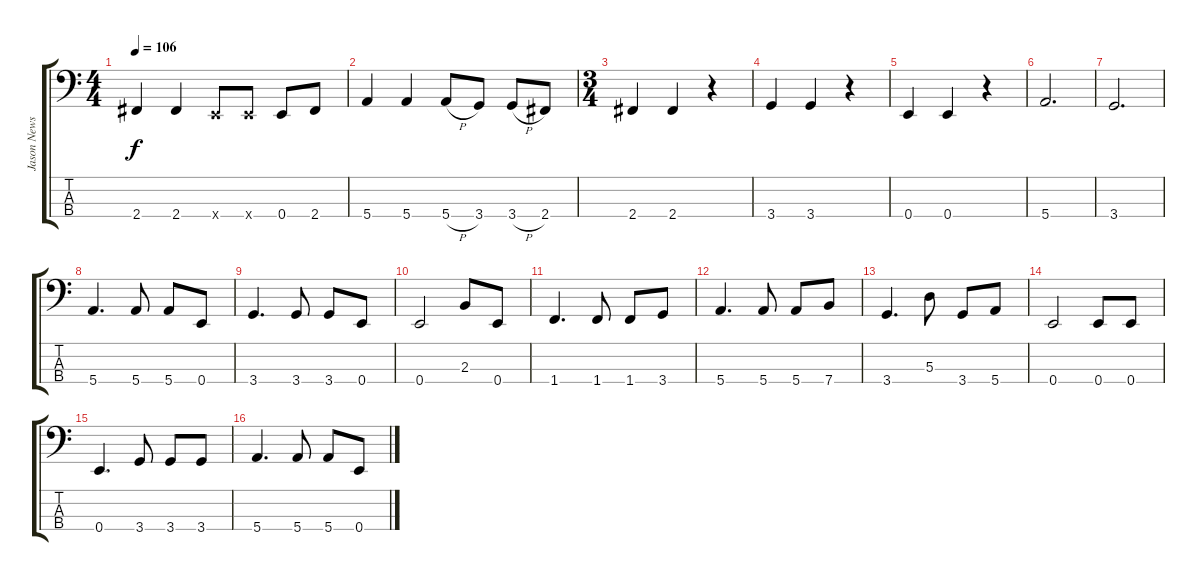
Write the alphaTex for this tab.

\track ("Jason Newsted [Bass]" "Jason News") {instrument electricbassfinger}
\staff {score tabs}
\tuning (G2 D2 A1 E1) {hide}
\ts (4 4)
\tempo 106
\clef f4
\ks c
2.4.4{dy f} 2.4.4 0.4{x}.8 0.4{x}.8 0.4.8 2.4.8 |
5.4.4 5.4.4 5.4{h}.8 3.4.8 3.4{h}.8 2.4.8 |
\ts (3 4)
2.4.4 2.4.4 r.4 |
3.4.4 3.4.4 r.4 |
0.4.4 0.4.4 r.4 |
5.4.2{d} |
3.4.2{d} |
5.4.4{d} 5.4.8 5.4.8 0.4.8 |
3.4.4{d} 3.4.8 3.4.8 0.4.8 |
0.4.2 2.3.8 0.4.8 |
1.4.4{d} 1.4.8 1.4.8 3.4.8 |
5.4.4{d} 5.4.8 5.4.8 7.4.8 |
3.4.4{d} 5.3.8 3.4.8 5.4.8 |
0.4.2 0.4.8 0.4.8 |
0.4.4{d} 3.4.8 3.4.8 3.4.8 |
5.4.4{d} 5.4.8 5.4.8 0.4.8
